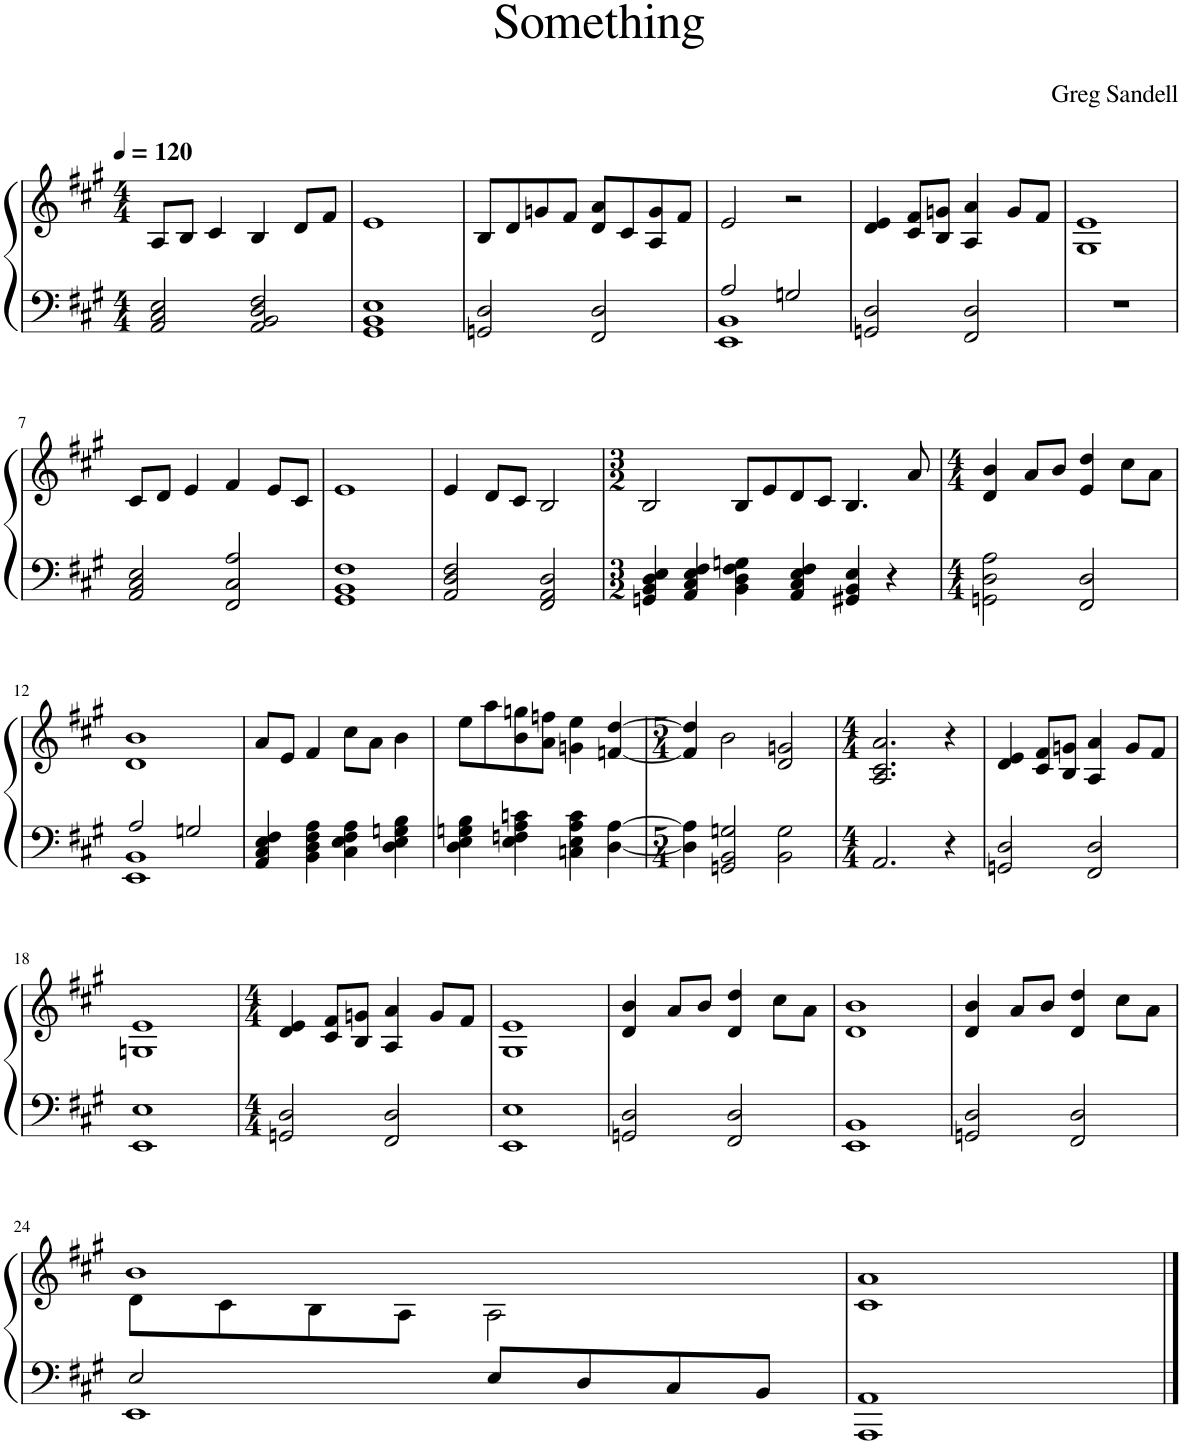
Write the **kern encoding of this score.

**kern	**kern
*part1	*part1
*staff2	*staff1
*I"Piano	*
*I'Pno.	*
*clefF4	*clefG2
*k[f#c#g#]	*k[f#c#g#]
*M4/4	*M4/4
*MM120	*MM120
=1	=1
2AA/ 2C#/ 2E/	8A/L
.	8B/J
.	4c#/
2AA/ 2BB/ 2D/ 2F#/	4B/
.	8d/L
.	8f#/J
=2	=2
1GG# 1BB 1E	1e
=3	=3
2GGn/ 2D/	8B/L
.	8d/
.	8gn/
.	8f#/J
2FF#/ 2D/	8d/ 8a/L
.	8c#/
.	8A/ 8g/
.	8f#/J
=4	=4
*^	*
1EE 1BB	2A/	2e/
.	2Gn/	2r
*v	*v	*
=5	=5
2GGn/ 2D/	4d/ 4e/
.	8c#/ 8f#/L
.	8B/ 8gn/J
2FF#/ 2D/	4A/ 4a/
.	8g/L
.	8f#/J
=6	=6
1r	1G# 1e
!!LO:LB:g=z
=7	=7
2AA/ 2C#/ 2E/	8c#/L
.	8d/J
.	4e/
2FF#/ 2C#/ 2A/	4f#/
.	8e/L
.	8c#/J
=8	=8
1GG# 1BB 1F#	1e
=9	=9
2AA/ 2D/ 2F#/	4e/
.	8d/L
.	8c#/J
2FF#/ 2AA/ 2D/	2B/
=10	=10
*M3/2	*M3/2
4GGn/ 4BB/ 4D/ 4E/	2B/
4AA/ 4C#/ 4E/ 4F#/	.
4BB\ 4D\ 4F#\ 4Gn\	8B/L
.	8e/
4AA/ 4C#/ 4E/ 4F#/	8d/
.	8c#/J
4GG#X/ 4BB/ 4E/	4.B/
4r	.
.	8a/
=11	=11
*M4/4	*M4/4
2GGn\ 2D\ 2A\	4d/ 4b/
.	8a/L
.	8b/J
2FF#/ 2D/	4e/ 4dd/
.	8cc#\L
.	8a\J
!!LO:LB:g=z
=12	=12
*^	*
1EE 1BB	2A/	1d 1b
.	2Gn/	.
*v	*v	*
=13	=13
4AA/ 4C#/ 4E/ 4F#/	8a/L
.	8e/J
4BB\ 4D\ 4F#\ 4A\	4f#/
4C#\ 4E\ 4F#\ 4A\	8cc#\L
.	8a\J
4D\ 4E\ 4Gn\ 4B\	4b\
=14	=14
4D\ 4E\ 4Gn\ 4B\	8ee\L
.	8aa\
4E\ 4Fn\ 4A\ 4cn\	8b\ 8ggn\
.	8a\ 8ffn\J
4Cn\ 4E\ 4A\ 4c\	4gn\ 4ee\
[4D\ [4A\	[4fn/ [4dd/
=15	=15
*M5/4	*M5/4
4D\] 4A\]	4f/] 4dd/]
2GGn/ 2BB/ 2Gn/	2b\
2BB\ 2G\	2d/ 2gn/
=16	=16
*M4/4	*M4/4
2.AA/	2.A/ 2.c#/ 2.a/
4r	4r
=17	=17
2GGn/ 2D/	4d/ 4e/
.	8c#/ 8f#/L
.	8B/ 8gn/J
2FF#/ 2D/	4A/ 4a/
.	8g/L
.	8f#/J
!!LO:LB:g=z
=18	=18
1EE 1E	1Gn 1e
=19	=19
*M4/4	*M4/4
2GGn/ 2D/	4d/ 4e/
.	8c#/ 8f#/L
.	8B/ 8gn/J
2FF#/ 2D/	4A/ 4a/
.	8g/L
.	8f#/J
=20	=20
1EE 1E	1G# 1e
=21	=21
2GGn/ 2D/	4d/ 4b/
.	8a/L
.	8b/J
2FF#/ 2D/	4d/ 4dd/
.	8cc#\L
.	8a\J
=22	=22
1EE 1BB	1d 1b
=23	=23
2GGn/ 2D/	4d/ 4b/
.	8a/L
.	8b/J
2FF#/ 2D/	4d/ 4dd/
.	8cc#\L
.	8a\J
!!LO:LB:g=z
=24	=24
*^	*^
1EE	2E/	1b	8d\L
.	.	.	8c#\
.	.	.	8B\
.	.	.	8A\J
.	8E/L	.	2A\
.	8D/	.	.
.	8C#/	.	.
.	8BB/J	.	.
*v	*v	*	*
*	*v	*v
=25	=25
1AAA 1AA	1c# 1a
==	==
*-	*-
